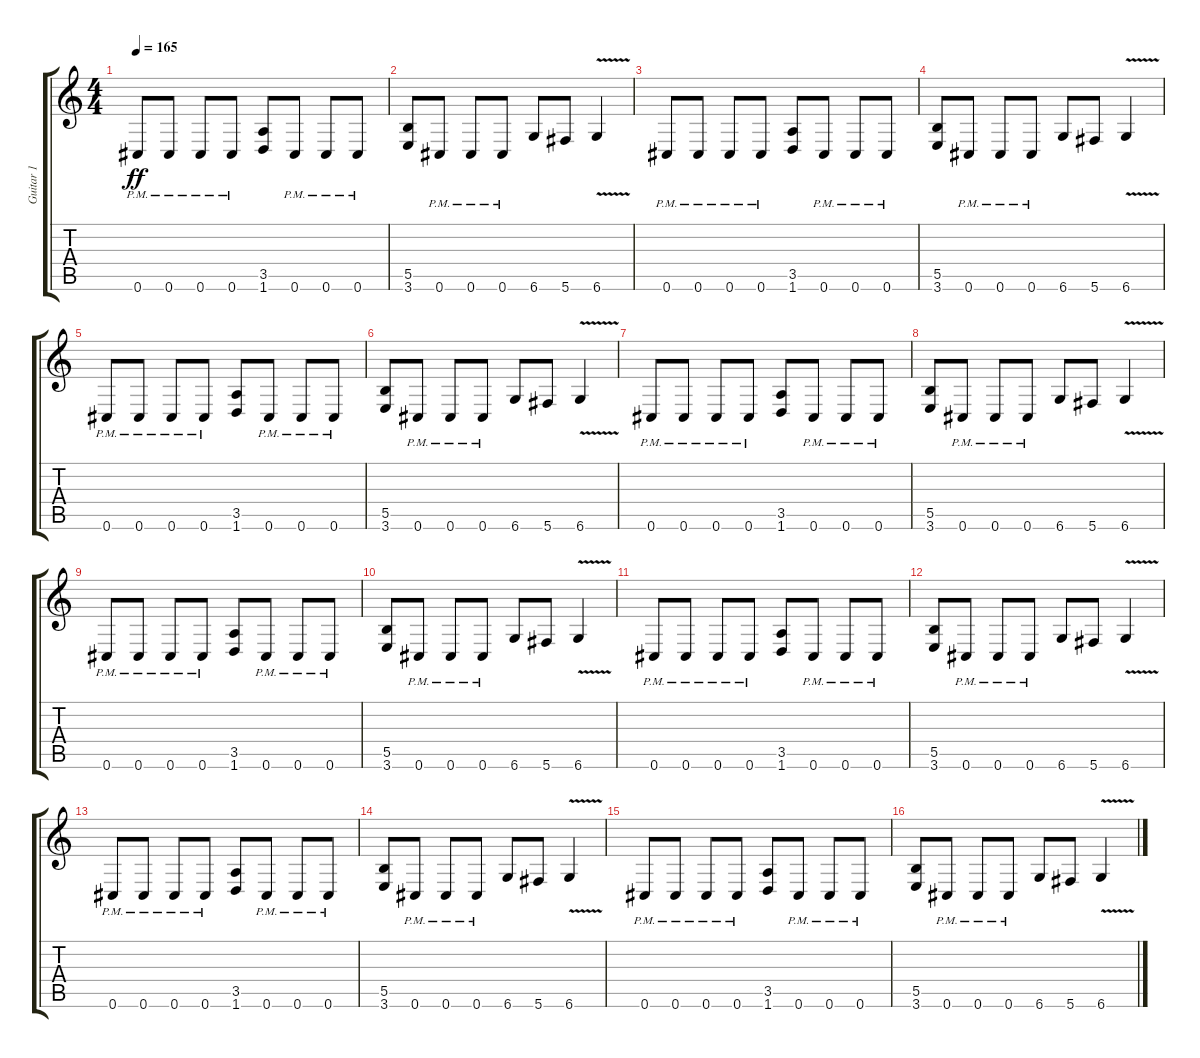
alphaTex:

\track ("Guitar 1" "Guitar 1") {instrument distortionguitar}
\staff {score tabs}
\tuning (Db4 Ab3 E3 B2 Gb2 Db2) {hide}
\ts (4 4)
\tempo 165
\clef g2
\ks c
0.6{pm}.8{dy ff} 0.6{pm}.8 0.6{pm}.8 0.6{pm}.8 (3.5 1.6).8 0.6{pm}.8 0.6{pm}.8 0.6{pm}.8 |
(5.5 3.6).8 0.6{pm}.8 0.6{pm}.8 0.6{pm}.8 6.6.8 5.6.8 6.6{v}.4 |
0.6{pm}.8 0.6{pm}.8 0.6{pm}.8 0.6{pm}.8 (3.5 1.6).8 0.6{pm}.8 0.6{pm}.8 0.6{pm}.8 |
(5.5 3.6).8 0.6{pm}.8 0.6{pm}.8 0.6{pm}.8 6.6.8 5.6.8 6.6{v}.4 |
0.6{pm}.8 0.6{pm}.8 0.6{pm}.8 0.6{pm}.8 (3.5 1.6).8 0.6{pm}.8 0.6{pm}.8 0.6{pm}.8 |
(5.5 3.6).8 0.6{pm}.8 0.6{pm}.8 0.6{pm}.8 6.6.8 5.6.8 6.6{v}.4 |
0.6{pm}.8 0.6{pm}.8 0.6{pm}.8 0.6{pm}.8 (3.5 1.6).8 0.6{pm}.8 0.6{pm}.8 0.6{pm}.8 |
(5.5 3.6).8 0.6{pm}.8 0.6{pm}.8 0.6{pm}.8 6.6.8 5.6.8 6.6{v}.4 |
0.6{pm}.8 0.6{pm}.8 0.6{pm}.8 0.6{pm}.8 (3.5 1.6).8 0.6{pm}.8 0.6{pm}.8 0.6{pm}.8 |
(5.5 3.6).8 0.6{pm}.8 0.6{pm}.8 0.6{pm}.8 6.6.8 5.6.8 6.6{v}.4 |
0.6{pm}.8 0.6{pm}.8 0.6{pm}.8 0.6{pm}.8 (3.5 1.6).8 0.6{pm}.8 0.6{pm}.8 0.6{pm}.8 |
(5.5 3.6).8 0.6{pm}.8 0.6{pm}.8 0.6{pm}.8 6.6.8 5.6.8 6.6{v}.4 |
0.6{pm}.8 0.6{pm}.8 0.6{pm}.8 0.6{pm}.8 (3.5 1.6).8 0.6{pm}.8 0.6{pm}.8 0.6{pm}.8 |
(5.5 3.6).8 0.6{pm}.8 0.6{pm}.8 0.6{pm}.8 6.6.8 5.6.8 6.6{v}.4 |
0.6{pm}.8 0.6{pm}.8 0.6{pm}.8 0.6{pm}.8 (3.5 1.6).8 0.6{pm}.8 0.6{pm}.8 0.6{pm}.8 |
(5.5 3.6).8 0.6{pm}.8 0.6{pm}.8 0.6{pm}.8 6.6.8 5.6.8 6.6{v}.4
